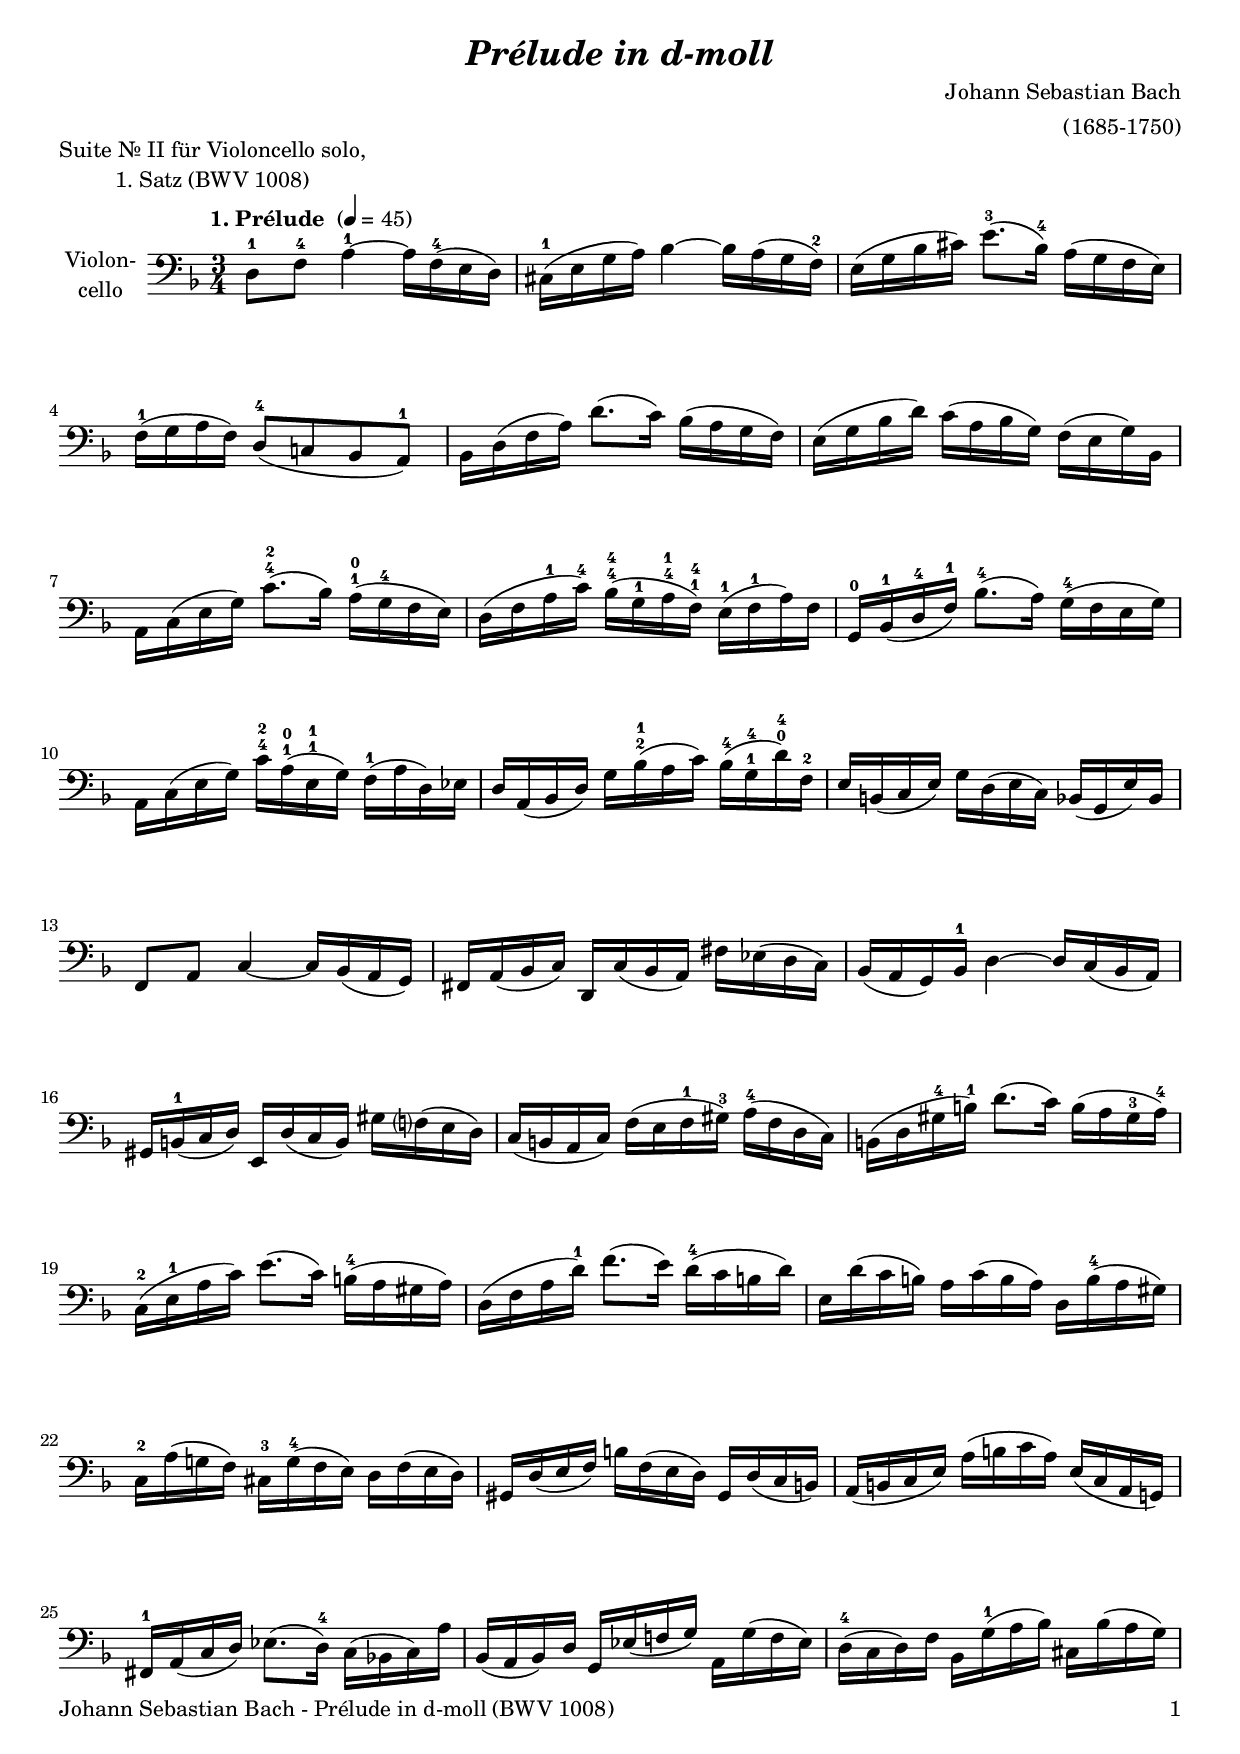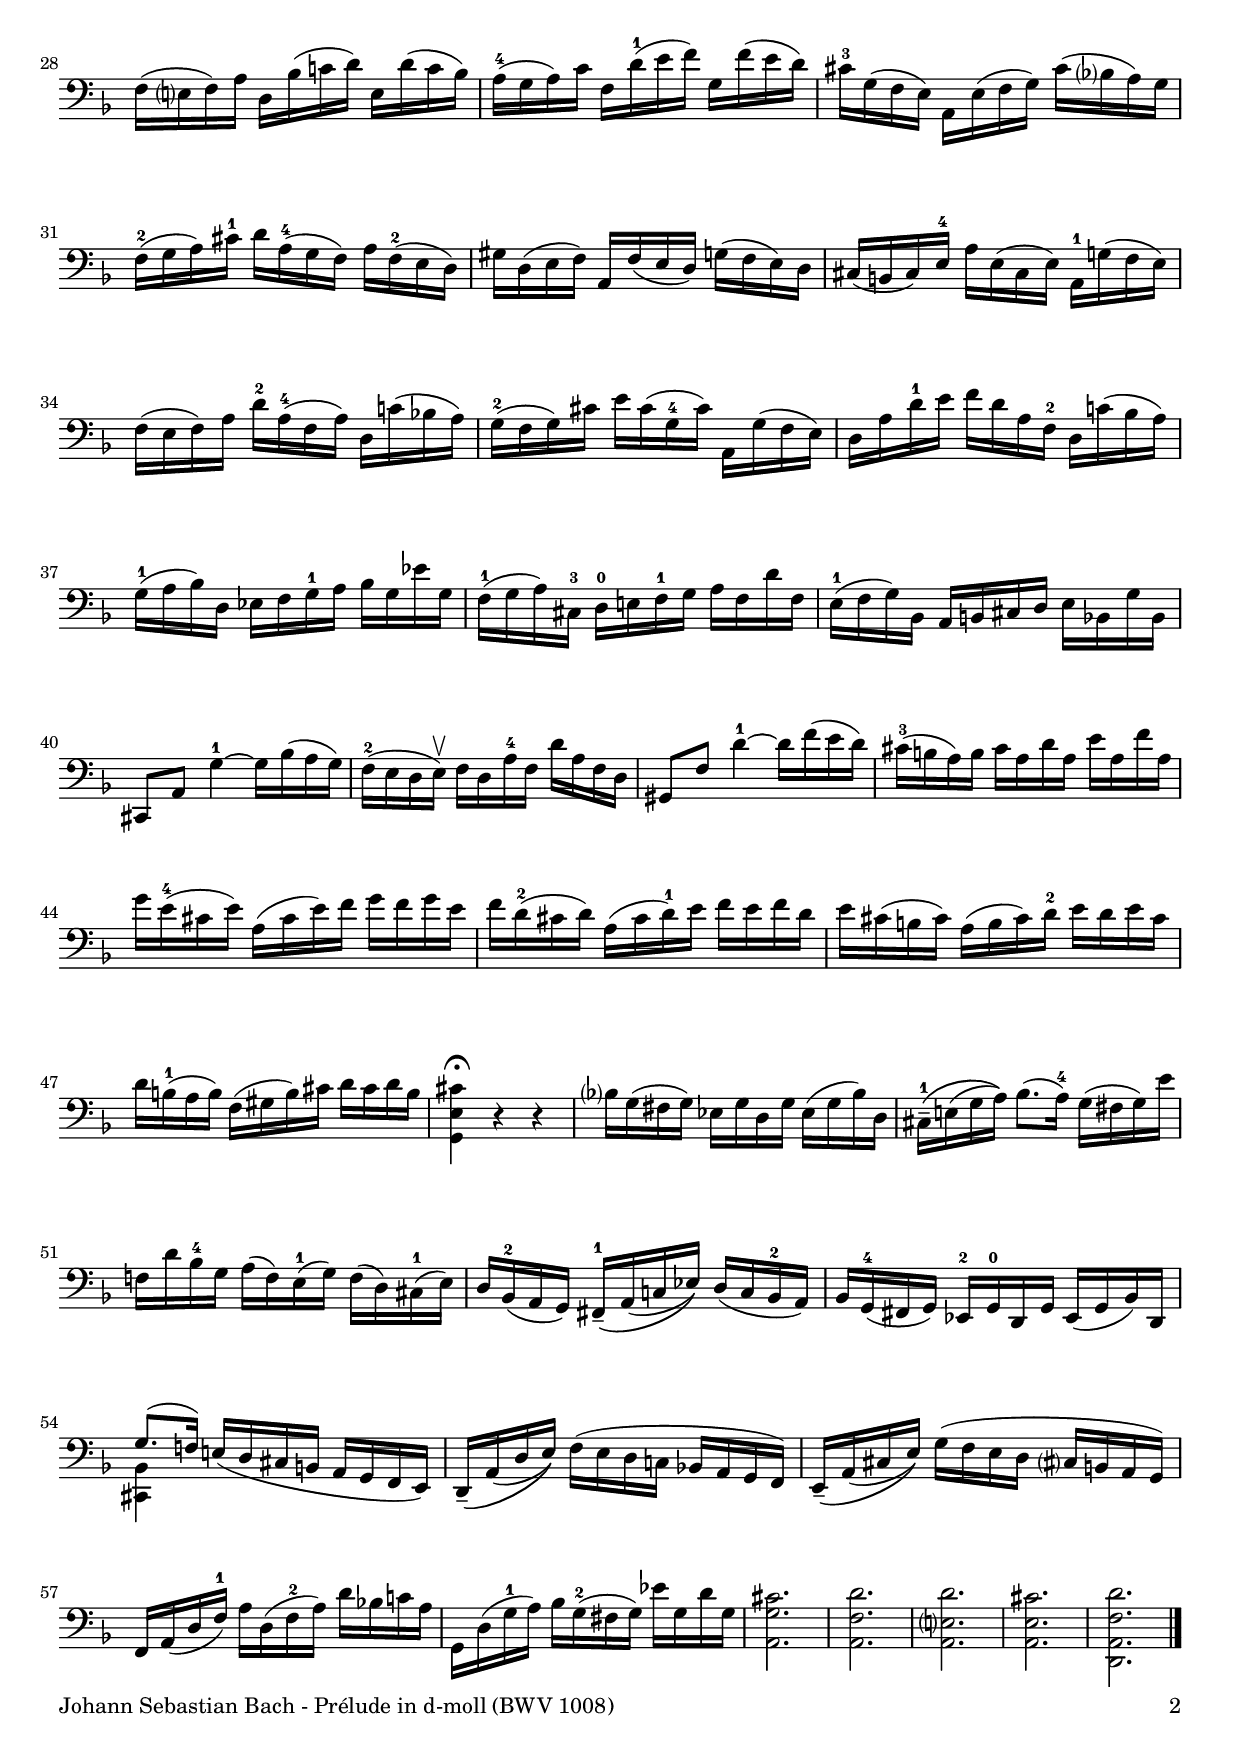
\version "2.22.0"
\include "deutsch.ly"

#(set-global-staff-size 19)

\header {
  title     = \markup \bold \italic "Prélude in d-moll"
  composer  = "Johann Sebastian Bach"
  arranger  = "(1685-1750)"
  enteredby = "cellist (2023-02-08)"
  piece     = \markup \center-column {
    "Suite Nr. II für Violoncello solo,"
    "1. Satz (BWV 1008)"
  }
}

voiceconsts = {
  \key d \minor
  \time 3/4
  \clef "bass"
  \numericTimeSignature
%  \compressEmptyMeasures
  % Set default beaming for all staves
%  \set Timing.beamExceptions = #'()
%  \set Timing.baseMoment     = #(ly:make-moment 1 4)
%  \set Timing.beatStructure  = #'(1 1 1)
  \tempo "1. Prélude " 4=45
}

micl = "clarinet"
mifl = "flute"
miob = "oboe"
mifh = "french horn"
misx = "tenor sax"
mist = "string ensemble 1"
mivl = "violin"
miba = "cello"

rall   = \mark \markup \box \italic "rall."

va = \relative c {
  \voiceconsts

  d8-1 f-4 a4~-1 a16 f(-4 e d)
  cis(-1 e g a) b4~ b16 a( g f)-2
  e( g b cis) e8.(-3 b16)-4 a( g f e)
  f(-1 g a f) d8(-4 c! b a)-1

  b16 d( f a) d8.( c16) b( a g f)
  e( g b d) c( a b g) f( e g) b,
  a c( e g) c8.(-4-2 b16) a(-1-0 g-4 f e)
  d( f a-1 c)-4 b(-4-4 g-1 a-4-1 f)-1-4 e(-1 f-1 a) f

  g,-0 b(-1 d-4 f)-1 b8.(-4 a16) g(-4 f e g)
  a, c( e g) c-4-2 a(-1-0 e-1-1 g) f(-1 a d,) es
  d a( b d) g b(-2-1 a c) b(-4 g-1-4 d')-0-4 f,-2

  e h( c e) g d( e c) b( g e') b
  f8 a c4~ c16 b( a g)
  fis a( b c) d, c'( b a) fis' es( d c)
  b( a g) b-1 d4~ d16 c( b a)
  
  gis h(-1 c d) e, d'( c h) gis' f?( e d)
  c( h a c) f( e f-1 gis)-3 a(-4 f d c)
  h( d gis-4 h)-1 d8.( c16) h( a gis-3 a)-4

  c,(-2 e-1 a c) e8.( c16) h(-4 a gis a)
  d,( f a d)-1 f8.( e16) d(-4 c h d)
  e, d'( c h) a c( h a) d, h'(-4 a gis)

  c,-2 a'( g! f) cis-3 g'(-4 f e) d f( e d)
  gis, d'( e f) h f( e d) gis, d'( c h)
  a( h c e) a( h c a) e( c a g!)

  fis-1 a( c d) es8.( d16)-4 c( b! c) a'
  b,( a b) d g, es'( f! g) a, g'( f es)
  d(-4 c d) f b, g'(-1 a b) cis, b'( a g)

  f( e? f) a d, b'( c! d) e, d'( c b)
  a(-4 g a) c f, d'(-1 e f) g, f'( e d)
  cis-3 g( f e) a, e'( f g) cis( b? a) g

  f(-2 g a) cis-1 d a(-4 g f) a f(-2 e d)
  gis d( e f) a, f'( e d) g( f e) d
  cis( h cis) e-4 a e( cis e) a,-1 g'!( f e)

  f( e f) a d-2 a(-4 f a) d, c'!( b! a)
  g(-2 f g) cis e cis( g-4 cis) a, g'( f e)
  d a' d-1 e f d a f-2 d c'!( b a)

  g(-1 a b) d, es f g-1 a b g es' g,
  f(-1 g a) cis,-3 d-0 e! f-1 g a f d' f,
  e(-1 f g) b, a h cis d e b g' b,

  cis,8 a' g'4~-1 g16 b( a g)
  f(-2 e d e)\upbow f d a'-4 f d' a f d
  gis,8 f' d'4~-1 d16 f( e d)
  cis(-3 h a) h cis a d a e' a, f' a,

  g' e(-4 cis e) a,( cis e) f g f g e
  f d(-2 cis d) a( cis d)-1 e f e f d
  e cis( h cis) a( h cis) d-2 e d e cis

  d h(-1 a h) f( gis h) cis d cis d h
  <g, e' cis'>4\fermata r r
  b'?16 g( fis g) es g d g es( g b) d,
  cis\(---1 e!( g a)\) b8.( a16)-4 g( fis g) e'

  f,! d' b-4 g a( f) e(-1 g) f( d) cis(-1 e)
  d b(-2 a g) fis\(---1 a( c! es)\) d( c b-2 a)
  b g(-4 fis g) es-2 g-0 d g es( g b) d,

  << { g'8.( f!16) } \\ <cis, b'>4 >> e'!16( d cis h a g f e)
  d\(-- a'( d e)\) f( e d c! b! a g f)
  e\(-- a( cis e)\) g( f e d cis? h a g)

  f a( d f)-1 a d,( f-2 a) d b! c! a
  g, d'( g-1 a) b g(-2 fis g) es' g, d' g,
  <a, g' cis>2.
  <a f' d'>
  <a e'? d'>
  <a e' cis'>
  <d, a' f' d'> \bar "|."
}


music = \new StaffGroup <<
      \new Staff {
	\set Staff.midiInstrument = \miba
	\set Staff.instrumentName = \markup \center-column { "Violon-" "cello"}
	\transpose d d { \va }
      }
>>

\book {
   \paper {
    print-page-number = ##t
    print-first-page-number = ##t
    ragged-last-bottom = ##f
    oddHeaderMarkup = \markup \null
    evenHeaderMarkup = \markup \null
    oddFooterMarkup = \markup {
      \fill-line {
        \on-the-fly #print-page-number-check-first
        "Johann Sebastian Bach - Prélude in d-moll (BWV 1008)" \fromproperty #'page:page-number-string
      }
    }
    evenFooterMarkup = \oddFooterMarkup
  } \score {
    \music
    \layout {}
  }

  \score {
    \unfoldRepeats \music

    \midi {
      \context {
        \Score
      }
    }
  }
}